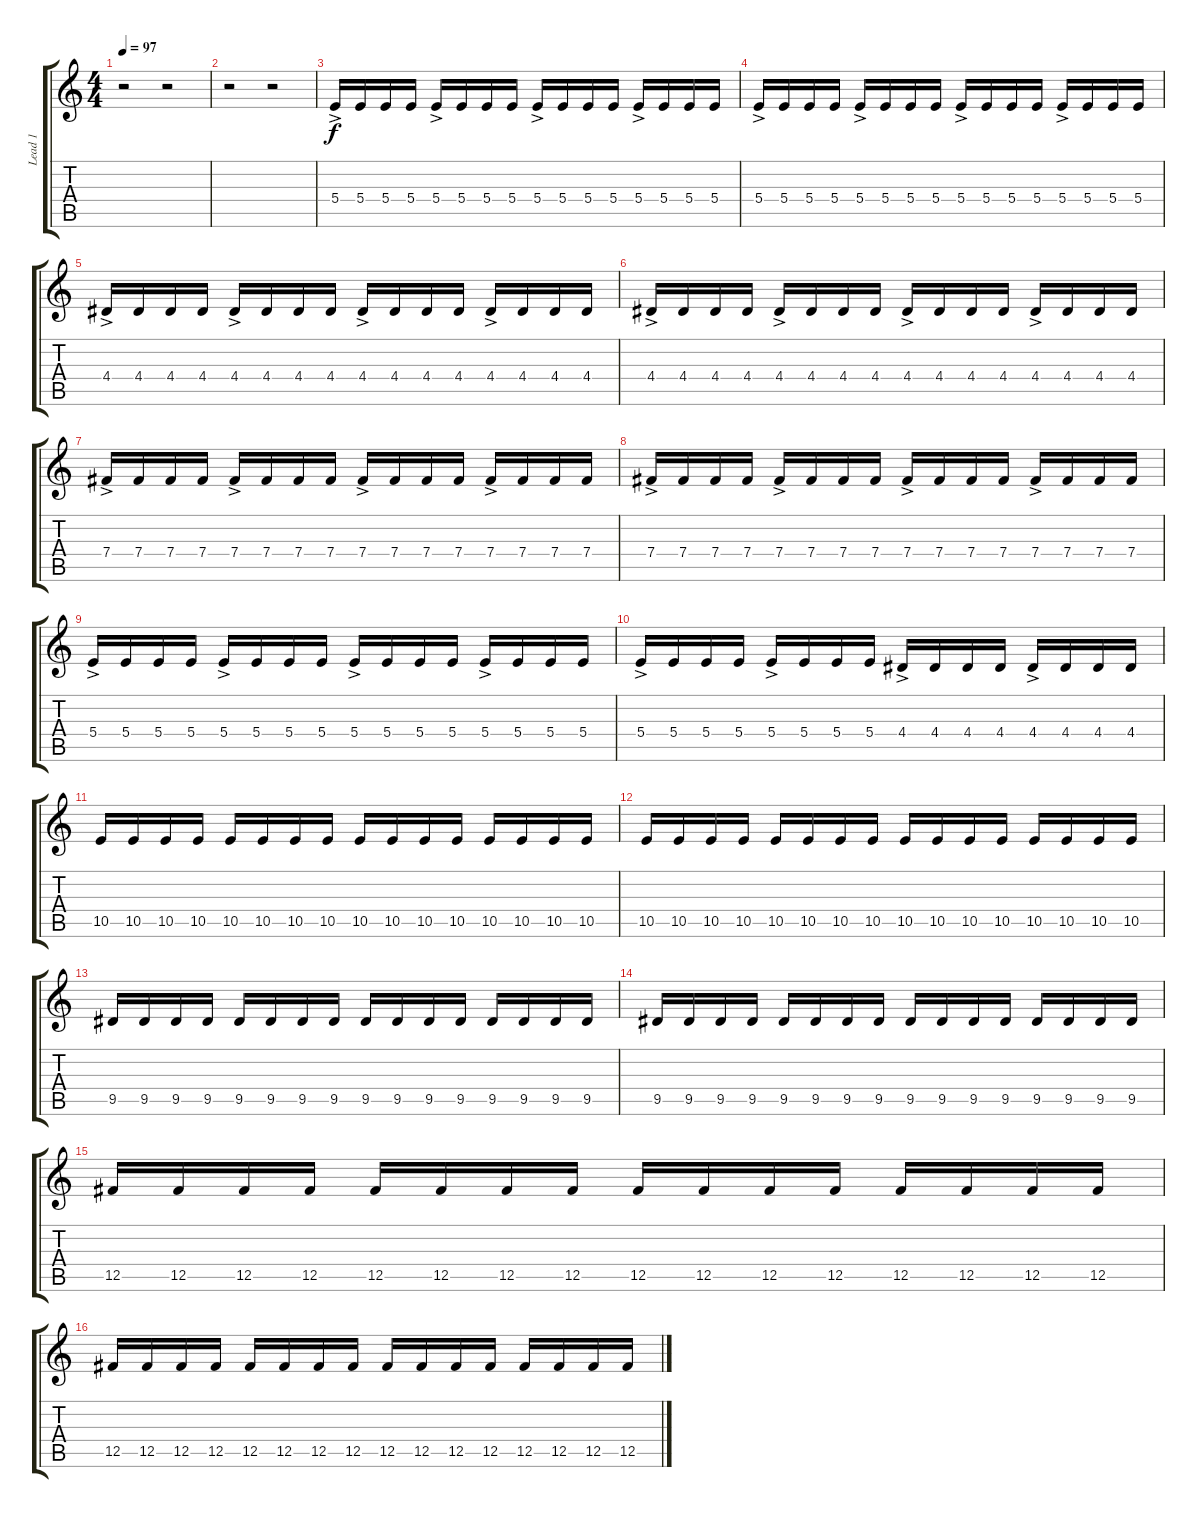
\track ("Lead 1" "Lead 1") {instrument distortionguitar}
\staff {score tabs}
\tuning (Db4 Ab3 E3 B2 Gb2 B1) {hide}
\ts (4 4)
\tempo 97
\clef g2
\ks c
r.2{dy f} r.2 |
r.2 r.2 |
5.4{ac}.16 5.4.16 5.4.16 5.4.16 5.4{ac}.16 5.4.16 5.4.16 5.4.16 5.4{ac}.16 5.4.16 5.4.16 5.4.16 5.4{ac}.16 5.4.16 5.4.16 5.4.16 |
5.4{ac}.16 5.4.16 5.4.16 5.4.16 5.4{ac}.16 5.4.16 5.4.16 5.4.16 5.4{ac}.16 5.4.16 5.4.16 5.4.16 5.4{ac}.16 5.4.16 5.4.16 5.4.16 |
4.4{ac}.16 4.4.16 4.4.16 4.4.16 4.4{ac}.16 4.4.16 4.4.16 4.4.16 4.4{ac}.16 4.4.16 4.4.16 4.4.16 4.4{ac}.16 4.4.16 4.4.16 4.4.16 |
4.4{ac}.16 4.4.16 4.4.16 4.4.16 4.4{ac}.16 4.4.16 4.4.16 4.4.16 4.4{ac}.16 4.4.16 4.4.16 4.4.16 4.4{ac}.16 4.4.16 4.4.16 4.4.16 |
7.4{ac}.16 7.4.16 7.4.16 7.4.16 7.4{ac}.16 7.4.16 7.4.16 7.4.16 7.4{ac}.16 7.4.16 7.4.16 7.4.16 7.4{ac}.16 7.4.16 7.4.16 7.4.16 |
7.4{ac}.16 7.4.16 7.4.16 7.4.16 7.4{ac}.16 7.4.16 7.4.16 7.4.16 7.4{ac}.16 7.4.16 7.4.16 7.4.16 7.4{ac}.16 7.4.16 7.4.16 7.4.16 |
5.4{ac}.16 5.4.16 5.4.16 5.4.16 5.4{ac}.16 5.4.16 5.4.16 5.4.16 5.4{ac}.16 5.4.16 5.4.16 5.4.16 5.4{ac}.16 5.4.16 5.4.16 5.4.16 |
\section ("" "")
5.4{ac}.16 5.4.16 5.4.16 5.4.16 5.4{ac}.16 5.4.16 5.4.16 5.4.16 4.4{ac}.16 4.4.16 4.4.16 4.4.16 4.4{ac}.16 4.4.16 4.4.16 4.4.16 |
10.5.16 10.5.16 10.5.16 10.5.16 10.5.16 10.5.16 10.5.16 10.5.16 10.5.16 10.5.16 10.5.16 10.5.16 10.5.16 10.5.16 10.5.16 10.5.16 |
10.5.16 10.5.16 10.5.16 10.5.16 10.5.16 10.5.16 10.5.16 10.5.16 10.5.16 10.5.16 10.5.16 10.5.16 10.5.16 10.5.16 10.5.16 10.5.16 |
9.5.16 9.5.16 9.5.16 9.5.16 9.5.16 9.5.16 9.5.16 9.5.16 9.5.16 9.5.16 9.5.16 9.5.16 9.5.16 9.5.16 9.5.16 9.5.16 |
9.5.16 9.5.16 9.5.16 9.5.16 9.5.16 9.5.16 9.5.16 9.5.16 9.5.16 9.5.16 9.5.16 9.5.16 9.5.16 9.5.16 9.5.16 9.5.16 |
12.5.16 12.5.16 12.5.16 12.5.16 12.5.16 12.5.16 12.5.16 12.5.16 12.5.16 12.5.16 12.5.16 12.5.16 12.5.16 12.5.16 12.5.16 12.5.16 |
12.5.16 12.5.16 12.5.16 12.5.16 12.5.16 12.5.16 12.5.16 12.5.16 12.5.16 12.5.16 12.5.16 12.5.16 12.5.16 12.5.16 12.5.16 12.5.16
